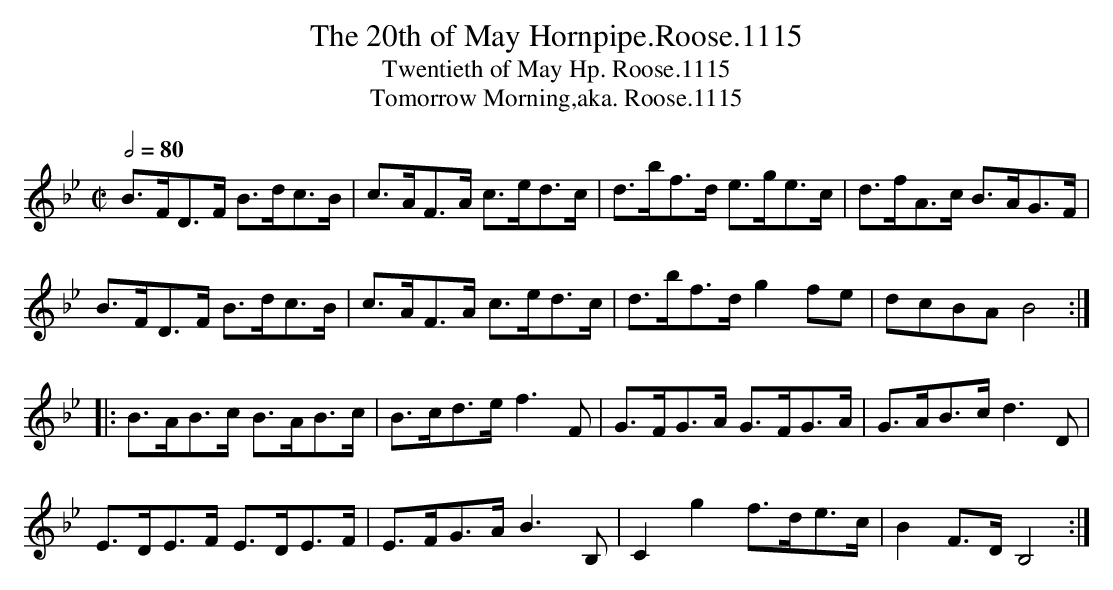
X:1
T:20th of May Hornpipe.Roose.1115, The
T:Twentieth of May Hp. Roose.1115
T:Tomorrow Morning,aka. Roose.1115
M:C|
L:1/8
Q:1/2=80
K:Bb
B>FD>F B>dc>B | c>AF>A c>ed>c | d>bf>d e>ge>c | d>fA>c B>AG>F |
B>FD>F  B>dc>B | c>AF>A c>ed>c | d>bf>d g2fe | dcBAB4 :|
|:B>AB>c B>AB>c | B>cd>e f3F | G>FG>A G>FG>A | G>AB>c d3D |
E>DE>F E>DE>F | E>FG>A B3B, | C2g2f>de>c | B2F>DB,4 :|
